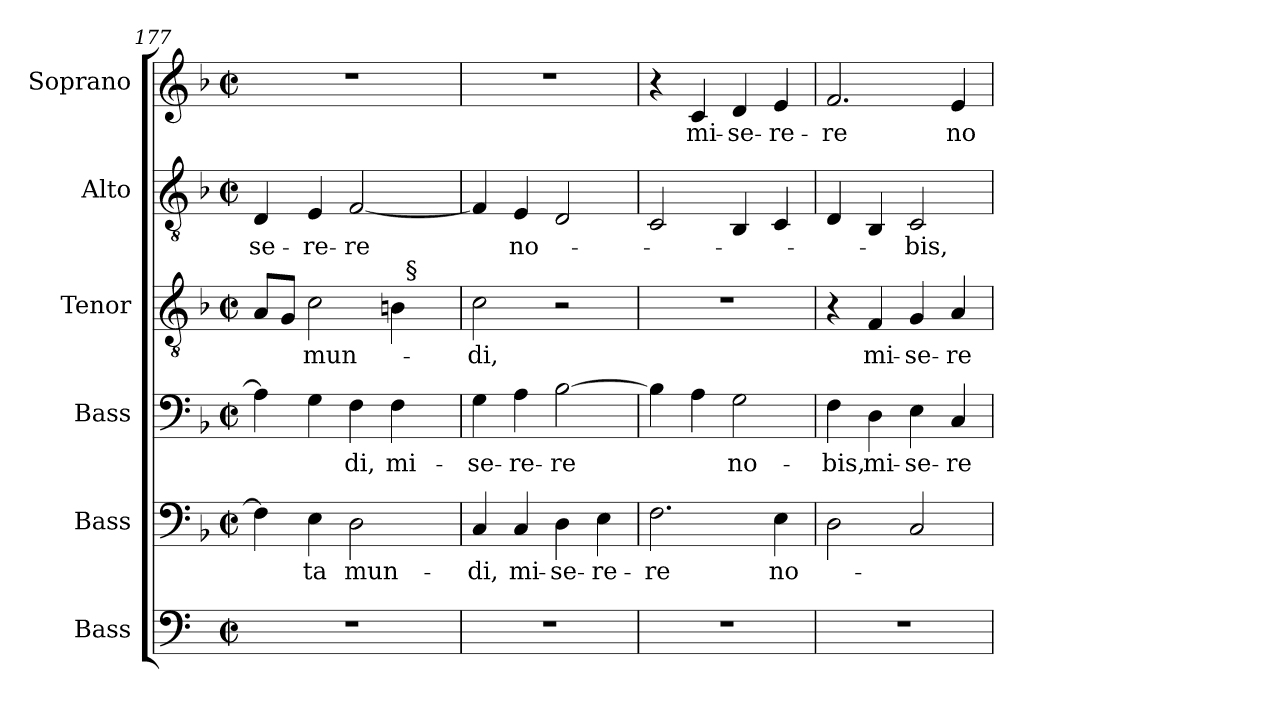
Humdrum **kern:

**kern	**kern	**text	**kern	**text	**kern	**text	**kern	**text	**kern	**text
*part6	*part5	*part5	*part4	*part4	*part3	*part3	*part2	*part2	*part1	*part1
*staff6	*staff5	*staff5	*staff4	*staff4	*staff3	*staff3	*staff2	*staff2	*staff1	*staff1
*I"Bass	*I"Bass	*	*I"Bass	*	*I"Tenor	*	*I"Alto	*	*I"Soprano	*
*I'B.	*I'B.	*	*I'B.	*	*I'T.	*	*I'A.	*	*I'S.	*
*clefF4	*clefF4	*	*clefF4	*	*clefGv2	*	*clefGv2	*	*clefG2	*
*	*	*	*	*	*ITrd7c12	*	*	*	*	*
*k[]	*k[b-]	*	*k[b-]	*	*k[b-]	*	*k[b-]	*	*k[b-]	*
*C:	*F:	*	*F:	*	*F:	*	*F:	*	*F:	*
*M2/2	*M2/2	*	*M2/2	*	*M2/2	*	*M2/2	*	*M2/2	*
*met(c|)	*met(c|)	*	*met(c|)	*	*met(c|)	*	*met(c|)	*	*met(c|)	*
=177	=177	=177	=177	=177	=177	=177	=177	=177	=177	=177
!	!	!	!	!	!	!	!	!LO:LY:b:color=#000000	!	!
*	*	*	*	*	*^	*	*	*	*	*
1r	4Fi\]	.	4Ai\]	.	8AAi/L	2ryy	.	4Di/	-se-	1r	.
.	.	.	.	.	8GGi/J	.	.	.	.	.	.
!	!	!LO:LY:b:color=#000000	!	!	!	!	!	!	!	!	!
!	!	!	!	!	!	!	!LO:LY:b:color=#000000	!	!	!	!
!	!	!	!	!	!	!	!	!	!LO:LY:b:color=#000000	!	!
.	4Ei\	-ta	4Gi\	.	2Ci\	.	mun-	4Ei/	-re-	.	.
!	!	!LO:LY:b:color=#000000	!	!	!	!	!	!	!	!	!
!	!	!	!	!LO:LY:b:color=#000000	!	!	!	!	!	!	!
!	!	!	!	!	!	!	!	!	!LO:LY:b:color=#000000	!	!
.	2Di\	mun-	4Fi\	-di,	.	4ryy	.	[2Fi/	-re	.	.
!	!	!	!	!LO:LY:b:color=#000000	!	!	!	!	!	!	!
.	.	.	4Fi\	mi-	4BBi\	32ryy	.	.	.	.	.
.	.	.	.	.	.	256ryy	.	.	.	.	.
!	!	!	!	!	!	!LO:TX:a:t=§	!	!	!	!	!
.	.	.	.	.	.	8ryy	.	.	.	.	.
.	.	.	.	.	.	16ryy	.	.	.	.	.
.	.	.	.	.	.	64..ryy	.	.	.	.	.
*	*	*	*	*	*v	*v	*	*	*	*	*
=178	=178	=178	=178	=178	=178	=178	=178	=178	=178	=178
*	*	*	*	*	*^	*	*	*	*	*
!	!	!LO:LY:b:color=#000000	!	!	!	!	!	!	!	!	!
*	*	*	*	*	*v	*v	*	*	*	*	*
*	*	*	*	*	*^	*	*	*	*	*
!	!	!	!	!LO:LY:b:color=#000000	!	!	!	!	!	!	!
*	*	*	*	*	*v	*v	*	*	*	*	*
*	*	*	*	*	*^	*	*	*	*	*
!	!	!	!	!	!	!	!LO:LY:b:color=#000000	!	!	!	!
*	*	*	*	*	*v	*v	*	*	*	*	*
1r	4Ci/	-di,	4Gi\	-se-	2Ci\	-di,	4Fi/]	.	1r	.
!	!	!LO:LY:b:color=#000000	!	!	!	!	!	!	!	!
!	!	!	!	!LO:LY:b:color=#000000	!	!	!	!	!	!
!	!	!	!	!	!	!	!	!LO:LY:b:color=#000000	!	!
.	4Ci/	mi-	4Ai\	-re-	.	.	4Ei/	no-	.	.
!	!	!LO:LY:b:color=#000000	!	!	!	!	!	!	!	!
!	!	!	!	!LO:LY:b:color=#000000	!	!	!	!	!	!
.	4Di\	-se-	[2B-i\	-re	2r	.	2Di/	.	.	.
!	!	!LO:LY:b:color=#000000	!	!	!	!	!	!	!	!
.	4Ei\	-re-	.	.	.	.	.	.	.	.
=179	=179	=179	=179	=179	=179	=179	=179	=179	=179	=179
!	!	!LO:LY:b:color=#000000	!	!	!	!	!	!	!	!
1r	2.Fi\	-re	4B-i\]	.	1r	.	2Ci/	.	4r	.
!	!	!	!	!	!	!	!	!	!	!LO:LY:b:color=#000000
.	.	.	4Ai\	.	.	.	.	.	4ci/	mi-
!	!	!	!	!LO:LY:b:color=#000000	!	!	!	!	!	!
!	!	!	!	!	!	!	!	!	!	!LO:LY:b:color=#000000
.	.	.	2Gi\	no-	.	.	4BB-i/	.	4di/	-se-
!	!	!LO:LY:b:color=#000000	!	!	!	!	!	!	!	!
!	!	!	!	!	!	!	!	!	!	!LO:LY:b:color=#000000
.	4Ei\	no-	.	.	.	.	4Ci/	.	4ei/	-re-
=180	=180	=180	=180	=180	=180	=180	=180	=180	=180	=180
!	!	!	!	!LO:LY:b:color=#000000	!	!	!	!	!	!
!	!	!	!	!	!	!	!	!	!	!LO:LY:b:color=#000000
1r	2Di\	.	4Fi\	-bis,	4r	.	4Di/	.	2.fi/	-re
!	!	!	!	!LO:LY:b:color=#000000	!	!	!	!	!	!
!	!	!	!	!	!	!LO:LY:b:color=#000000	!	!	!	!
.	.	.	4Di\	mi-	4FFi/	mi-	4BB-i/	.	.	.
!	!	!	!	!LO:LY:b:color=#000000	!	!	!	!	!	!
!	!	!	!	!	!	!LO:LY:b:color=#000000	!	!	!	!
!	!	!	!	!	!	!	!	!LO:LY:b:color=#000000	!	!
.	2Ci/	.	4Ei\	-se-	4GGi/	-se-	2Ci/	-bis,	.	.
!	!	!	!	!LO:LY:b:color=#000000	!	!	!	!	!	!
!	!	!	!	!	!	!LO:LY:b:color=#000000	!	!	!	!
!	!	!	!	!	!	!	!	!	!	!LO:LY:b:color=#000000
.	.	.	4Ci/	-re-	4AAi/	-re-	.	.	4ei/	no-
=	=	=	=	=	=	=	=	=	=	=
*-	*-	*-	*-	*-	*-	*-	*-	*-	*-	*-
